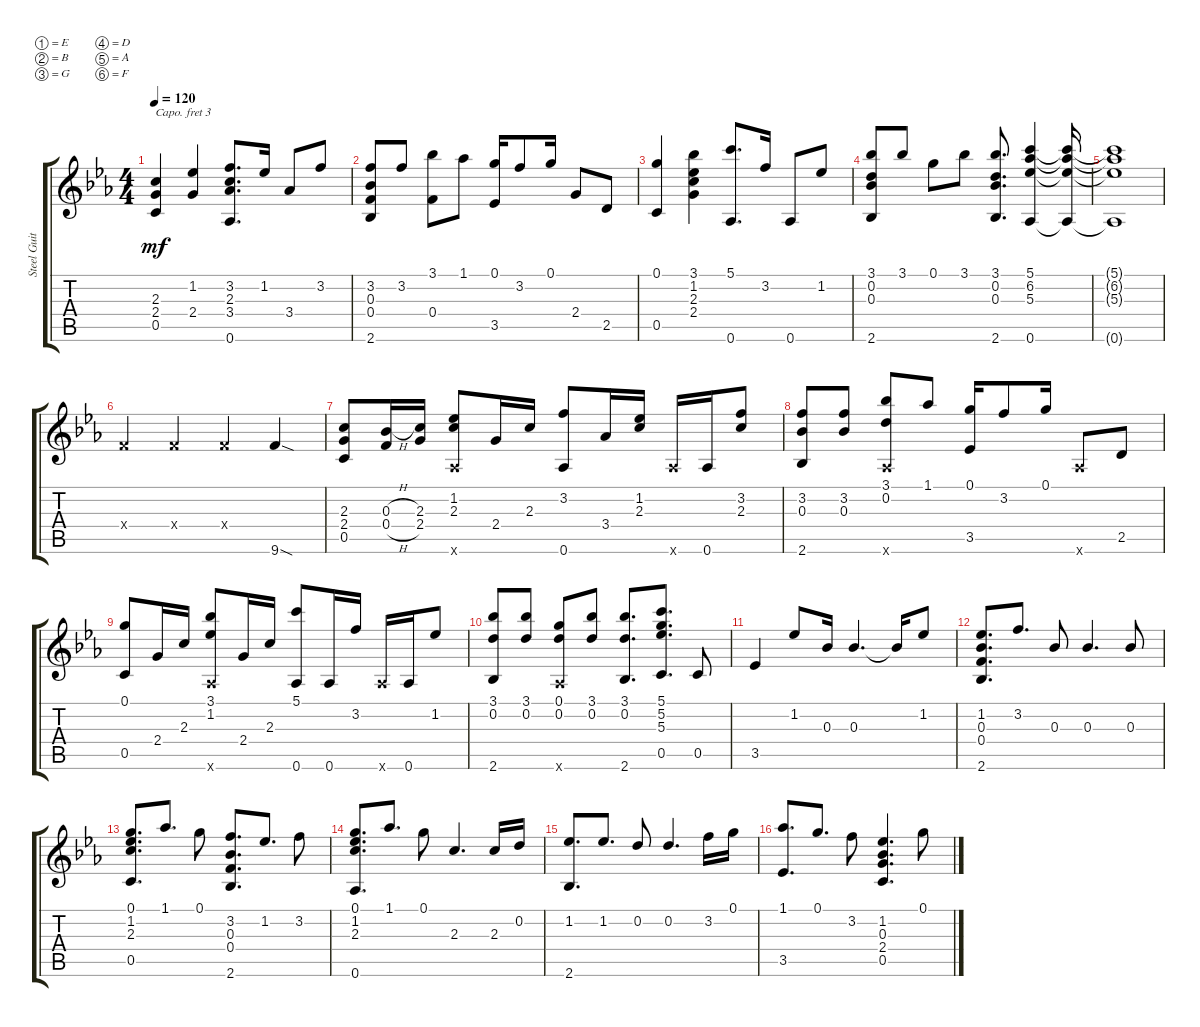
\defaultSystemsLayout 4
\bracketExtendMode groupsimilarinstruments
\otherSystemsTrackNameOrientation horizontal
\track ("Steel Guitar" "Steel Guit") {instrument acousticguitarsteel}
\staff {score tabs}
\capo 3
\tuning (E4 B3 G3 D3 A2 F2)
\ts (4 4)
\tempo 120
\clef g2
\scale
0.988883
\ks eb
(2.3{acc forcenatural} 0.5{acc forcenatural} 2.4{acc forcenatural}).4{dy mf instrument acousticguitarsteel beam Up} (2.4{acc forcenatural} 1.2{acc forcenatural}).4{beam Up} (3.2{acc forcenatural} 0.6{acc forcenatural} 3.4{acc forcenatural} 2.3{acc forcenatural}).8{d beam Up} 1.2{acc forcenatural}.16{beam Up} 3.4{acc forcenatural}.8{beam Up} 3.2{acc forcenatural}.8{beam Up} |
\scale
1.01213 (2.6{acc forcenatural} 0.4{acc forcenatural} 0.3{acc forcenatural} 3.2{acc forcenatural}).8{beam Up} 3.2{acc forcenatural}.8{beam Up} (3.1{acc forcenatural} 0.4{acc forcenatural}).8{beam Down} 1.1{acc forcenatural}.8{beam Down} (0.1{acc forcenatural} 3.5{acc forcenatural}).16{beam Up} 3.2{acc forcenatural}.8{beam Up} 0.1{acc forcenatural}.16{beam Up} 2.4{acc forcenatural}.8{beam Up} 2.5{acc forcenatural}.8{beam Up} |
\scale
0.998947 (0.5{acc forcenatural} 0.1{acc forcenatural}).4{beam Up} (2.4{acc forcenatural} 1.2{acc forcenatural} 3.1{acc forcenatural} 2.3{acc forcenatural}).4{beam Down} (5.1{acc forcenatural} 0.6{acc forcenatural}).8{d beam Up} 3.2{acc forcenatural}.16{beam Up} 0.6{acc forcenatural}.8{beam Up} 1.2{acc forcenatural}.8{beam Up} |
(2.6{acc forcenatural} 0.3{acc forcenatural} 0.2{acc forcenatural} 3.1{acc forcenatural}).8{beam Up} 3.1{acc forcenatural}.8{beam Up} 0.1{acc forcenatural}.8{beam Down} 3.1{acc forcenatural}.8{beam Down} (3.1{acc forcenatural} 0.2{acc forcenatural} 0.3{acc forcenatural} 2.6{acc forcenatural}).8{d beam Up} (5.1{acc forcenatural} 6.2{acc forcenatural} 5.3{acc forcenatural} 0.6{acc forcenatural}).4{beam Up} (5.1{t acc forcenatural} 6.2{t acc forcenatural} 5.3{t acc forcenatural} 0.6{t acc forcenatural}).16{beam Up} |
(5.1{t acc forcenatural} 6.2{t acc forcenatural} 5.3{t acc forcenatural} 0.6{t acc forcenatural}).1{beam Up} |
0.4{x acc forcenatural}.4{beam Up} 0.4{x acc forcenatural}.4{beam Up} 0.4{x acc forcenatural}.4{beam Up} 9.6{sod acc forcenatural}.4{beam Up} |
(2.3{acc forcenatural} 2.4{acc forcenatural} 0.5{acc forcenatural}).8{beam Up} (0.4{h acc forcenatural} 0.3{h acc forcenatural}).16{beam Up} (2.3{acc forcenatural} 2.4{acc forcenatural}).16{beam Up} (1.2{acc forcenatural} 2.3{acc forcenatural} 0.6{x acc forcenatural}).8{beam Up} 2.4{acc forcenatural}.16{beam Up} 2.3{acc forcenatural}.16{beam Up} (3.2{acc forcenatural} 0.6{acc forcenatural}).8{beam Up} 3.4{acc forcenatural}.16{beam Up} (2.3{acc forcenatural} 1.2{acc forcenatural}).16{beam Up} 0.6{x acc forcenatural}.16{beam Up} 0.6{acc forcenatural}.16{beam Up} (2.3{acc forcenatural} 3.2{acc forcenatural}).8{beam Up} |
(3.2{acc forcenatural} 0.3{acc forcenatural} 2.6{acc forcenatural}).8{beam Up} (0.3{acc forcenatural} 3.2{acc forcenatural}).8{beam Up} (3.1{acc forcenatural} 0.6{x acc forcenatural} 0.2{acc forcenatural}).8{beam Up} 1.1{acc forcenatural}.8{beam Up} (0.1{acc forcenatural} 3.5{acc forcenatural}).16{beam Up} 3.2{acc forcenatural}.8{beam Up} 0.1{acc forcenatural}.16{beam Up} 0.6{x acc forcenatural}.8{beam Up} 2.5{acc forcenatural}.8{beam Up} |
(0.5{acc forcenatural} 0.1{acc forcenatural}).8{beam Up} 2.4{acc forcenatural}.16{beam Up} 2.3{acc forcenatural}.16{beam Up} (3.1{acc forcenatural} 1.2{acc forcenatural} 0.6{x acc forcenatural}).8{beam Up} 2.4{acc forcenatural}.16{beam Up} 2.3{acc forcenatural}.16{beam Up} (5.1{acc forcenatural} 0.6{acc forcenatural}).8{beam Up} 0.6{acc forcenatural}.16{beam Up} 3.2{acc forcenatural}.16{beam Up} 0.6{x acc forcenatural}.16{beam Up} 0.6{acc forcenatural}.16{beam Up} 1.2{acc forcenatural}.8{beam Up} |
(3.1{acc forcenatural} 0.2{acc forcenatural} 2.6{acc forcenatural}).8{beam Up} (0.2{acc forcenatural} 3.1{acc forcenatural}).8{beam Up} (0.1{acc forcenatural} 0.2{acc forcenatural} 0.6{x acc forcenatural}).8{beam Up} (3.1{acc forcenatural} 0.2{acc forcenatural}).8{beam Up} (2.6{acc forcenatural} 0.2{acc forcenatural} 3.1{acc forcenatural}).8{d beam Up} (5.1{acc forcenatural} 5.2{acc forcenatural} 5.3{acc forcenatural} 0.5{acc forcenatural}).8{d beam Up} 0.5{acc forcenatural}.8{beam Up} |
3.5{acc forcenatural}.4{beam Up} 1.2{acc forcenatural}.8{beam Up} 0.3{acc forcenatural}.16{beam Up} 0.3{acc forcenatural}.4{d beam Up} 0.3{t acc forcenatural}.16{beam Up} 1.2{acc forcenatural}.8{beam Up} |
(1.2{acc forcenatural} 2.6{acc forcenatural} 0.4{acc forcenatural} 0.3{acc forcenatural}).8{d beam Up} 3.2{acc forcenatural}.8{d beam Up} 0.3{acc forcenatural}.8{beam Up} 0.3{acc forcenatural}.4{d beam Up} 0.3{acc forcenatural}.8{beam Up} |
(0.5{acc forcenatural} 2.3{acc forcenatural} 1.2{acc forcenatural} 0.1{acc forcenatural}).8{d beam Up} 1.1{acc forcenatural}.8{d beam Up} 0.1{acc forcenatural}.8{beam Down} (3.2{acc forcenatural} 2.6{acc forcenatural} 0.4{acc forcenatural} 0.3{acc forcenatural}).8{d beam Up} 1.2{acc forcenatural}.8{d beam Up} 3.2{acc forcenatural}.8{beam Down} |
(0.6{acc forcenatural} 2.3{acc forcenatural} 1.2{acc forcenatural} 0.1{acc forcenatural}).8{d beam Up} 1.1{acc forcenatural}.8{d beam Up} 0.1{acc forcenatural}.8{beam Down} 2.3{acc forcenatural}.4{d beam Up} 2.3{acc forcenatural}.16{beam Up} 0.2{acc forcenatural}.16{beam Up} |
(1.2{acc forcenatural} 2.6{acc forcenatural}).8{d beam Up} 1.2{acc forcenatural}.8{d beam Up} 0.2{acc forcenatural}.8{beam Up} 0.2{acc forcenatural}.4{d beam Up} 3.2{acc forcenatural}.16{beam Down} 0.1{acc forcenatural}.16{beam Down} |
(1.1{acc forcenatural} 3.5{acc forcenatural}).8{d beam Up} 0.1{acc forcenatural}.8{d beam Up} 3.2{acc forcenatural}.8{beam Down} (1.2{acc forcenatural} 0.5{acc forcenatural} 0.3{acc forcenatural} 2.4{acc forcenatural}).4{d beam Up} 0.1{acc forcenatural}.8{beam Down}
